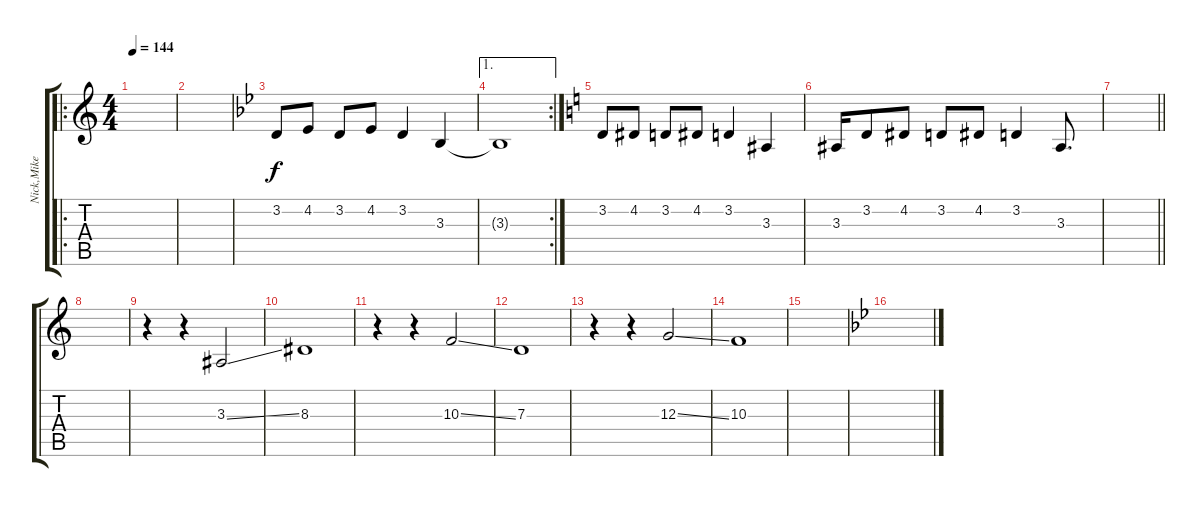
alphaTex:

\track ("Nick,Mike Backing Vocal" "Nick,Mike ") {instrument lead4chiff}
\staff {score tabs}
\tuning (E4 B3 G3 D3 A2 E2) {hide}
\ro
\ts (4 4)
\tempo 144
\clef g2
\ks c
|
|
\ks bb
3.2.8 4.2.8 3.2.8 4.2.8 3.2.4 3.3.4 |
\ae 1
\rc 2
3.3{t}.1 |
\ks c
3.2.8 4.2.8 3.2.8 4.2.8 3.2.4 3.3.4 |
3.3.16 3.2.8 4.2.8 3.2.8 4.2.8 3.2.4 3.3.8{d} |
\barLineRight lightlight
|
|
r.4 r.4 3.3{ss}.2 |
8.3.1 |
r.4 r.4 10.3{ss}.2 |
7.3.1 |
r.4 r.4 12.3{ss}.2 |
10.3.1 |
|
\ks bb
